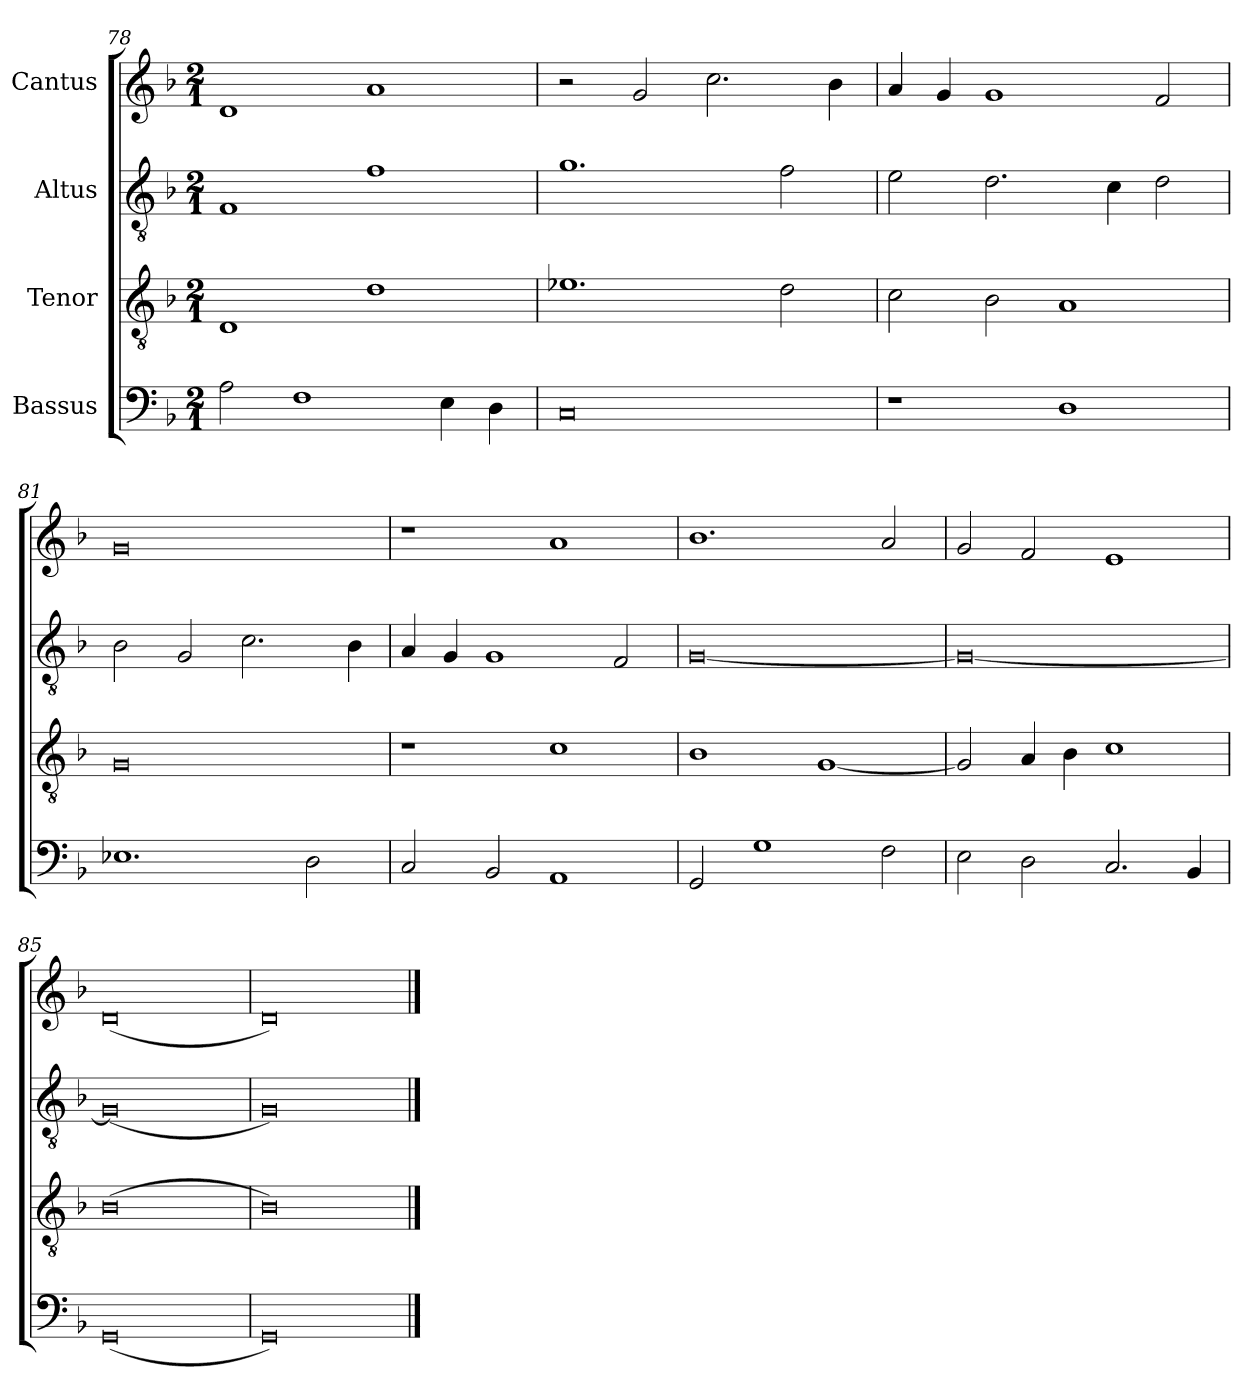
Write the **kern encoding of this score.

**kern	**kern	**kern	**kern
*part4	*part3	*part2	*part1
*staff4	*staff3	*staff2	*staff1
*I"Bassus	*I"Tenor	*I"Altus	*I"Cantus
*clefF4	*clefGv2	*clefGv2	*clefG2
*	*ITrd7c12	*ITrd7c12	*
*k[b-]	*k[b-]	*k[b-]	*k[b-]
*F:	*F:	*F:	*F:
*M2/1	*M2/1	*M2/1	*M2/1
=78	=78	=78	=78
2Ai\	1DDi	1FFi	1di
1Fi	.	.	.
.	1Di	1Fi	1ai
4Ei\	.	.	.
4Di\	.	.	.
=79	=79	=79	=79
0Ci	1.E-Xi	1.Gi	2r
.	.	.	2gi/
.	.	.	2.cci\
.	2Di\	2Fi\	.
.	.	.	4b-i\
=80	=80	=80	=80
1r	2Ci\	2Ei\	4ai/
.	.	.	4gi/
.	2BB-i\	2.Di\	1gi
1Di	1AAi	.	.
.	.	4Ci\	.
.	.	2Di\	2fi/
!!LO:LB:g=z
=81	=81	=81	=81
1.E-Xi	0GGi	2BB-i\	0gi
.	.	2GGi/	.
.	.	2.Ci\	.
2Di\	.	.	.
.	.	4BB-i\	.
=82	=82	=82	=82
2Ci/	1r	4AAi/	1r
.	.	4GGi/	.
2BB-i/	.	1GGi	.
1AAi	1Ci	.	1ai
.	.	2FFi/	.
=83	=83	=83	=83
2GGi/	1BB-i	[<0GGi	1.b-i
1Gi	.	.	.
.	[<1GGi	.	.
2Fi\	.	.	2ai/
=84	=84	=84	=84
2Ei\	2GGi/]	0GGi_<	2gi/
2Di\	4AAi/	.	2fi/
.	4BB-i\	.	.
2.Ci/	1Ci	.	1ei
4BB-i/	.	.	.
=85	=85	=85	=85
(0GGi	(0BB-i	(0GGi]	(0di
=86	=86	=86	=86
0GGi)	0BB-i)	0GGi)	0di)
==	==	==	==
*-	*-	*-	*-
